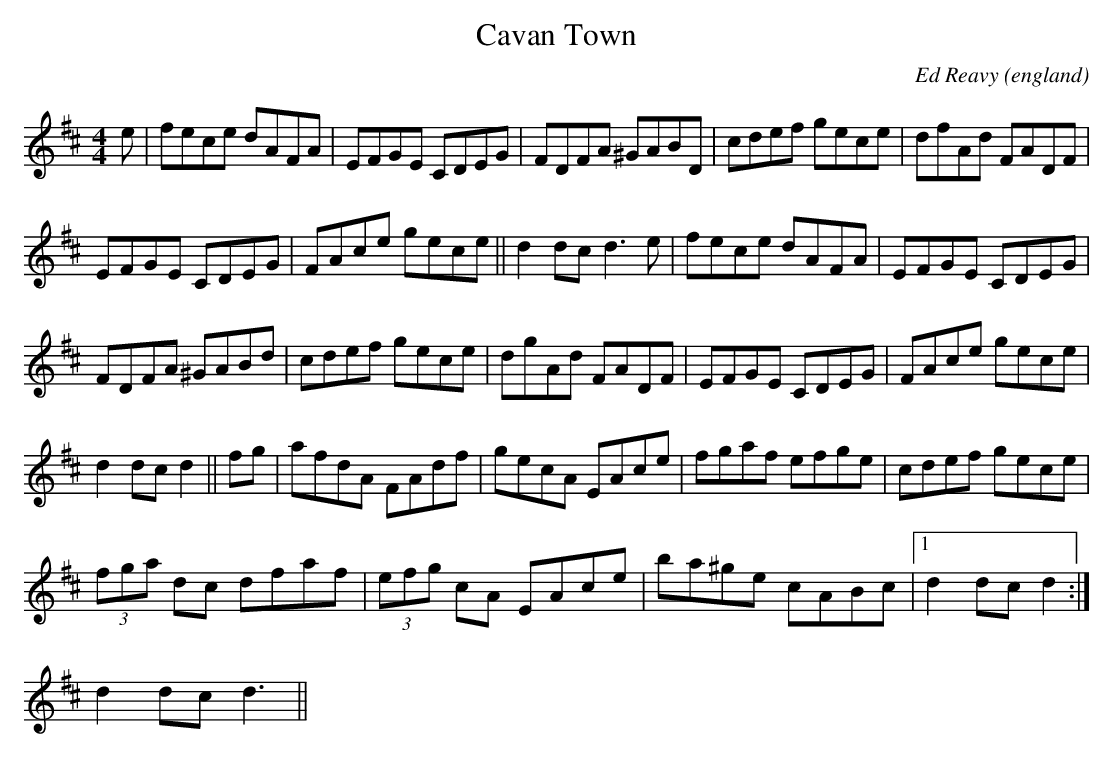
X:1
T:Cavan Town
O:england
C:Ed Reavy
M:4/4
L:1/8
K:D
e|fece dAFA|EFGE CDEG|FDFA ^GABD|cdef gece|dfAd FADF|
EFGE CDEG|FAce gece||d2 dc d3 e|fece dAFA|EFGE CDEG|
FDFA ^GABd|cdef gece|dgAd FADF|EFGE CDEG|FAce gece|
d2 dc d2||fg|afdA FAdf|gecA EAce|fgaf efge|cdef gece|
(3fga dc dfaf|(3efg cA EAce|ba^ge cABc|1d2 dc d2:|
2d2 dc d3||
